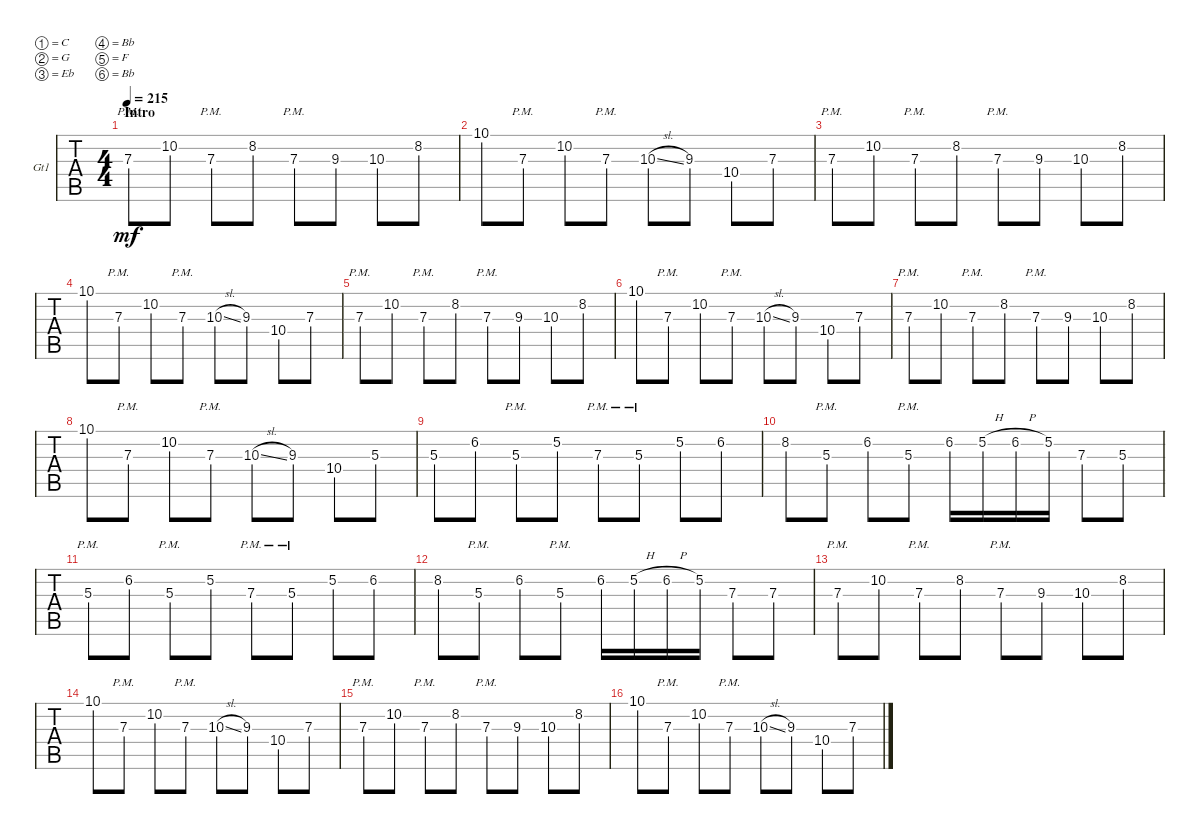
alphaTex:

\defaultSystemsLayout 4
\bracketExtendMode groupsimilarinstruments
\firstSystemTrackNameOrientation horizontal
\otherSystemsTrackNameOrientation horizontal
\track ("Guitar 1" "Gt1") {instrument distortionguitar}
\staff {tabs}
\tuning (C4 G3 Eb3 Bb2 F2 Bb1)
\ts (4 4)
\section ("" "Intro")
\tempo 215
\clef g2
\ks c
7.3{pm}.8{dy mf instrument distortionguitar} 10.2.8 7.3{pm}.8 8.2.8 7.3{pm}.8 9.3.8 10.3.8 8.2.8 |
10.1.8 7.3{pm}.8 10.2.8 7.3{pm}.8 10.3{sl}.8 9.3.8 10.4.8 7.3.8 |
7.3{pm}.8 10.2.8 7.3{pm}.8 8.2.8 7.3{pm}.8 9.3.8 10.3.8 8.2.8 |
10.1.8 7.3{pm}.8 10.2.8 7.3{pm}.8 10.3{sl}.8 9.3.8 10.4.8 7.3.8 |
7.3{pm}.8 10.2.8 7.3{pm}.8 8.2.8 7.3{pm}.8 9.3.8 10.3.8 8.2.8 |
10.1.8 7.3{pm}.8 10.2.8 7.3{pm}.8 10.3{sl}.8 9.3.8 10.4.8 7.3.8 |
7.3{pm}.8 10.2.8 7.3{pm}.8 8.2.8 7.3{pm}.8 9.3.8 10.3.8 8.2.8 |
10.1.8 7.3{pm}.8 10.2.8 7.3{pm}.8 10.3{sl}.8 9.3.8 10.4.8 5.3.8 |
5.3.8 6.2.8 5.3{pm}.8 5.2.8 7.3{pm}.8 5.3{pm}.8 5.2.8 6.2.8 |
8.2.8 5.3{pm}.8 6.2.8 5.3{pm}.8 6.2.16 5.2{h}.16 6.2{h}.16 5.2.16 7.3.8 5.3.8 |
5.3{pm}.8 6.2.8 5.3{pm}.8 5.2.8 7.3{pm}.8 5.3{pm}.8 5.2.8 6.2.8 |
8.2.8 5.3{pm}.8 6.2.8 5.3{pm}.8 6.2.16 5.2{h}.16 6.2{h}.16 5.2.16 7.3.8 7.3.8 |
7.3{pm}.8 10.2.8 7.3{pm}.8 8.2.8 7.3{pm}.8 9.3.8 10.3.8 8.2.8 |
10.1.8 7.3{pm}.8 10.2.8 7.3{pm}.8 10.3{sl}.8 9.3.8 10.4.8 7.3.8 |
7.3{pm}.8 10.2.8 7.3{pm}.8 8.2.8 7.3{pm}.8 9.3.8 10.3.8 8.2.8 |
10.1.8 7.3{pm}.8 10.2.8 7.3{pm}.8 10.3{sl}.8 9.3.8 10.4.8 7.3.8
